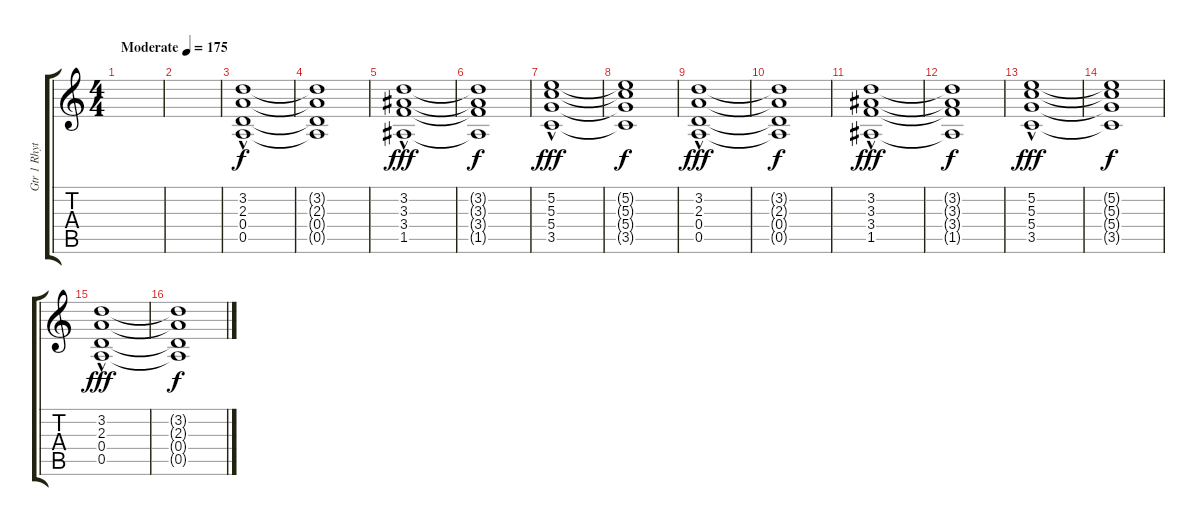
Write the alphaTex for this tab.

\track ("Gtr 1 Rhytm(Nenad Šprem)" "Gtr 1 Rhyt") {instrument distortionguitar}
\staff {score tabs}
\tuning (E4 B3 G3 D3 A2 E2) {hide}
\ts (4 4)
\tempo (175 "Moderate")
\clef g2
\ks c
|
|
(3.2{hac} 2.3{hac} 0.4{hac} 0.5{hac}).1 |
(3.2{t} 2.3{t} 0.4{t} 0.5{t}).1{dy f} |
(3.2{hac} 3.3{hac} 3.4{hac} 1.5{hac}).1{dy fff} |
(3.2{t} 3.3{t} 3.4{t} 1.5{t}).1{dy f} |
(5.2{hac} 5.3{hac} 5.4{hac} 3.5{hac}).1{dy fff} |
(5.2{t} 5.3{t} 5.4{t} 3.5{t}).1{dy f} |
(3.2{hac} 2.3{hac} 0.4{hac} 0.5{hac}).1{dy fff} |
(3.2{t} 2.3{t} 0.4{t} 0.5{t}).1{dy f} |
(3.2{hac} 3.3{hac} 3.4{hac} 1.5{hac}).1{dy fff} |
(3.2{t} 3.3{t} 3.4{t} 1.5{t}).1{dy f} |
(5.2{hac} 5.3{hac} 5.4{hac} 3.5{hac}).1{dy fff} |
(5.2{t} 5.3{t} 5.4{t} 3.5{t}).1{dy f} |
(3.2{hac} 2.3{hac} 0.4{hac} 0.5{hac}).1{dy fff} |
(3.2{t} 2.3{t} 0.4{t} 0.5{t}).1{dy f}
